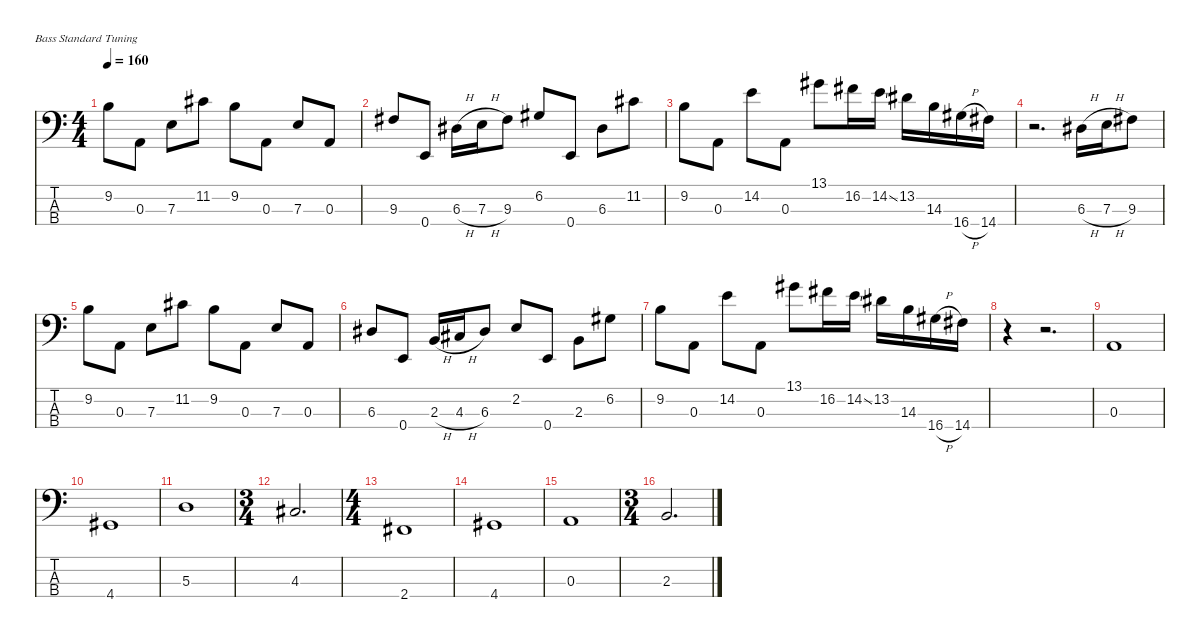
\defaultSystemsLayout 4
\hideDynamics
\bracketExtendMode nobrackets
\singleTrackTrackNamePolicy hidden
\multiTrackTrackNamePolicy hidden
\firstSystemTrackNameMode fullname
\firstSystemTrackNameOrientation horizontal
\otherSystemsTrackNameOrientation horizontal
\track ("Bass" "el.bs.") {instrument electricbassfinger}
\staff {score tabs}
\tuning (G2 D2 A1 E1)
\ts (4 4)
\tempo 160
\clef f4
\ks c
9.2.8{dy f beam Down} 0.3.8{beam Down} 7.3.8{beam Down} 11.2{acc #}.8{beam Down} 9.2.8{beam Down} 0.3.8{beam Down} 7.3.8{beam Up} 0.3.8{beam Up} |
9.3{acc #}.8{beam Up} 0.4.8{beam Up} 6.3{h acc #}.16{beam Down} 7.3{h}.16{beam Down} 9.3{acc #}.8{beam Down} 6.2{acc #}.8{beam Up} 0.4.8{beam Up} 6.3{acc #}.8{beam Down} 11.2{acc #}.8{beam Down} |
9.2.8{beam Down} 0.3.8{beam Down} 14.2.8{beam Down} 0.3.8{beam Down} 13.1{acc #}.8{beam Down} 16.2{acc #}.16{beam Down} 14.2{ss}.16{beam Down} 13.2{acc #}.16{beam Down} 14.3.16{beam Down} 16.4{h acc #}.16{beam Down} 14.4{acc #}.16{beam Down} |
r.2{d beam Down} 6.3{h acc #}.16{beam Down} 7.3{h}.16{beam Down} 9.3{acc #}.8{beam Down} |
9.2.8{beam Down} 0.3.8{beam Down} 7.3.8{beam Down} 11.2{acc #}.8{beam Down} 9.2.8{beam Down} 0.3.8{beam Down} 7.3.8{beam Up} 0.3.8{beam Up} |
6.3{acc #}.8{beam Up} 0.4.8{beam Up} 2.3{h}.16{beam Up} 4.3{h acc #}.16{beam Up} 6.3{acc #}.8{beam Up} 2.2.8{beam Up} 0.4.8{beam Up} 2.3.8{beam Down} 6.2{acc #}.8{beam Down} |
9.2.8{beam Down} 0.3.8{beam Down} 14.2.8{beam Down} 0.3.8{beam Down} 13.1{acc #}.8{beam Down} 16.2{acc #}.16{beam Down} 14.2{ss}.16{beam Down} 13.2{acc #}.16{beam Down} 14.3.16{beam Down} 16.4{h acc #}.16{beam Down} 14.4{acc #}.16{beam Down} |
r.4{beam Down} r.2{d beam Down} |
0.3.1{beam Up} |
4.4{acc #}.1{beam Up} |
5.3.1{beam Down} |
\ts (3 4)
\beaming (8 3 1 1 1)
4.3{acc #}.2{d beam Up} |
\ts (4 4)
\beaming (8 2 2 2 2)
2.4{acc #}.1{beam Up} |
4.4{acc #}.1{beam Up} |
0.3.1{beam Up} |
\ts (3 4)
\beaming (8 3 1 1 1)
2.3.2{d beam Up}
